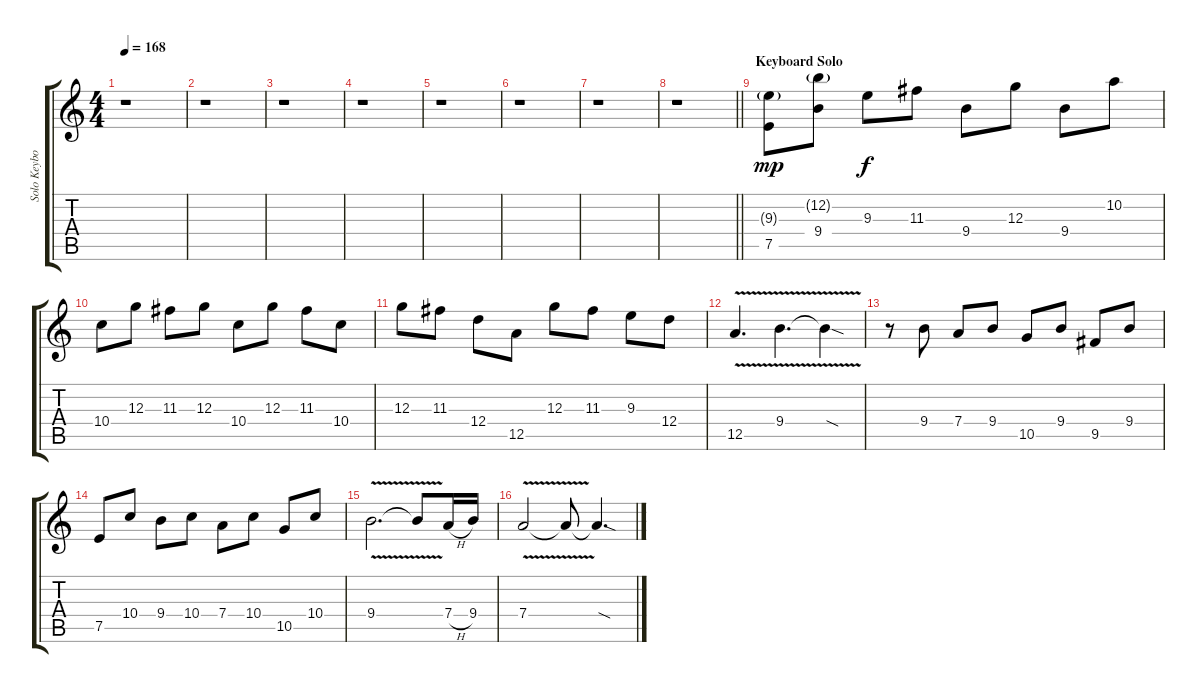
\track ("Solo Keyboard" "Solo Keybo") {instrument overdrivenguitar}
\staff {score tabs}
\tuning (E4 B3 G3 D3 A2 E2) {hide}
\ts (4 4)
\tempo 168
\clef g2
\ks c
r.1{dy mp} |
r.1 |
r.1 |
r.1 |
r.1 |
r.1 |
r.1 |
\barLineRight lightlight
r.1 |
\section ("" "Keyboard Solo")
(9.3{g} 7.5).8 (12.2{g} 9.4).8 9.3.8{dy f} 11.3.8 9.4.8 12.3.8 9.4.8 10.2.8 |
10.4.8 12.3.8 11.3.8 12.3.8 10.4.8 12.3.8 11.3.8 10.4.8 |
12.3.8 11.3.8 12.4.8 12.5.8 12.3.8 11.3.8 9.3.8 12.4.8 |
12.5{v}.4{d} 9.4{v}.4{d} 9.4{sod t}.4 |
r.8 9.4.8 7.4.8 9.4.8 10.5.8 9.4.8 9.5.8 9.4.8 |
7.5.8 10.4.8 9.4.8 10.4.8 7.4.8 10.4.8 10.5.8 10.4.8 |
9.4{v}.2{d} 9.4{t}.8 7.4{h}.16 9.4.16 |
7.4{v}.2 7.4{t}.8 7.4{sod t}.4{d}
